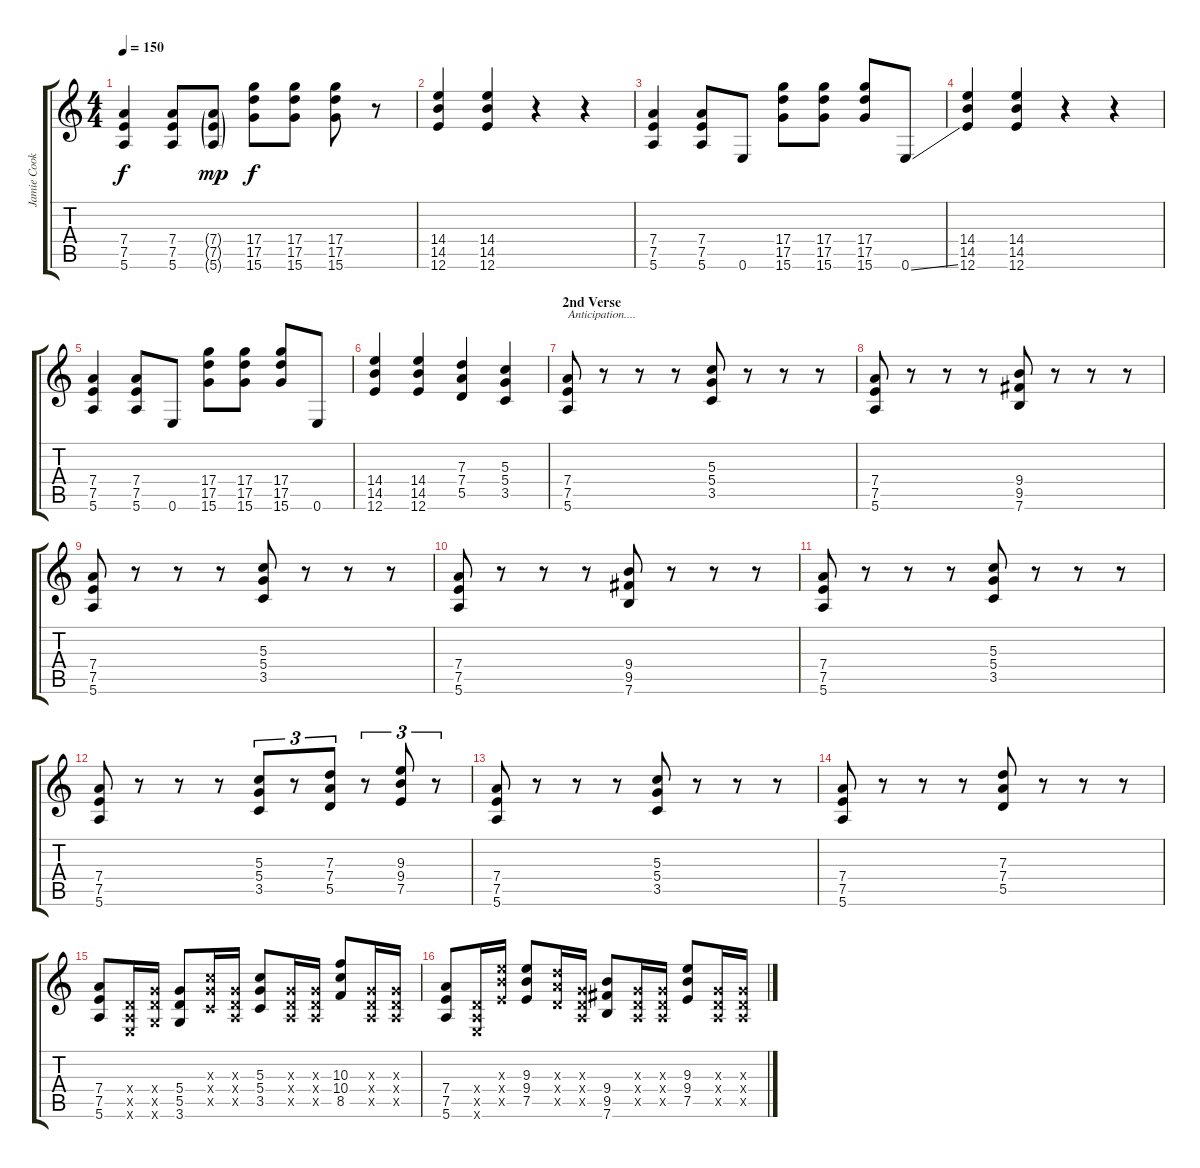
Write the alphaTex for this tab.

\track ("Jamie Cook" "Jamie Cook") {instrument electricguitarjazz}
\staff {score tabs}
\tuning (E4 B3 G3 D3 A2 E2) {hide}
\ts (4 4)
\tempo 150
\clef g2
\ks c
(7.4 7.5 5.6).4{dy f} (7.4 7.5 5.6).8 (7.4{g} 7.5{g} 5.6{g}).8{dy mp} (17.4 17.5 15.6).8{dy f} (17.4 17.5 15.6).8 (17.4 17.5 15.6).8 r.8 |
(14.4 14.5 12.6).4 (14.4 14.5 12.6).4 r.4 r.4 |
(7.4 7.5 5.6).4 (7.4 7.5 5.6).8 0.6.8 (17.4 17.5 15.6).8 (17.4 17.5 15.6).8 (17.4 17.5 15.6).8 0.6{ss}.8 |
(14.4 14.5 12.6).4 (14.4 14.5 12.6).4 r.4 r.4 |
(7.4 7.5 5.6).4 (7.4 7.5 5.6).8 0.6.8 (17.4 17.5 15.6).8 (17.4 17.5 15.6).8 (17.4 17.5 15.6).8 0.6.8 |
(14.4 14.5 12.6).4 (14.4 14.5 12.6).4 (7.3 7.4 5.5).4 (5.3 5.4 3.5).4 |
\section ("" "2nd Verse")
(7.4 7.5 5.6).8{txt "Anticipation...."} r.8 r.8 r.8 (5.3 5.4 3.5).8 r.8 r.8 r.8 |
(7.4 7.5 5.6).8 r.8 r.8 r.8 (9.4 9.5 7.6).8 r.8 r.8 r.8 |
(7.4 7.5 5.6).8 r.8 r.8 r.8 (5.3 5.4 3.5).8 r.8 r.8 r.8 |
(7.4 7.5 5.6).8 r.8 r.8 r.8 (9.4 9.5 7.6).8 r.8 r.8 r.8 |
(7.4 7.5 5.6).8 r.8 r.8 r.8 (5.3 5.4 3.5).8 r.8 r.8 r.8 |
(7.4 7.5 5.6).8 r.8 r.8 r.8 (5.3 5.4 3.5).8{tu (3 2)} r.8{tu (3 2)} (7.3 7.4 5.5).8{tu (3 2)} r.8{tu (3 2)} (9.3 9.4 7.5).8{tu (3 2)} r.8{tu (3 2)} |
(7.4 7.5 5.6).8 r.8 r.8 r.8 (5.3 5.4 3.5).8 r.8 r.8 r.8 |
(7.4 7.5 5.6).8 r.8 r.8 r.8 (7.3 7.4 5.5).8 r.8 r.8 r.8 |
(7.4 7.5 5.6).8 (0.4{x} 0.5{x} 0.6{x}).16 (5.4{x} 5.5{x} 3.6{x}).16 (5.4 5.5 3.6).8 (5.3{x} 5.4{x} 3.5{x}).16 (0.3{x} 0.4{x} 0.5{x}).16 (5.3 5.4 3.5).8 (0.3{x} 0.4{x} 0.5{x}).16 (0.3{x} 0.4{x} 0.5{x}).16 (10.3 10.4 8.5).8 (0.3{x} 0.4{x} 0.5{x}).16 (0.3{x} 0.4{x} 0.5{x}).16 |
(7.4 7.5 5.6).8 (0.4{x} 0.5{x} 0.6{x}).16 (9.3{x} 9.4{x} 7.5{x}).16 (9.3 9.4 7.5).8 (7.3{x} 7.4{x} 5.5{x}).16 (0.3{x} 0.4{x} 0.5{x}).16 (9.4 9.5 7.6).8 (0.3{x} 0.4{x} 0.5{x}).16 (0.3{x} 0.4{x} 0.5{x}).16 (9.3 9.4 7.5).8 (0.3{x} 0.4{x} 0.5{x}).16 (0.3{x} 0.4{x} 0.5{x}).16
